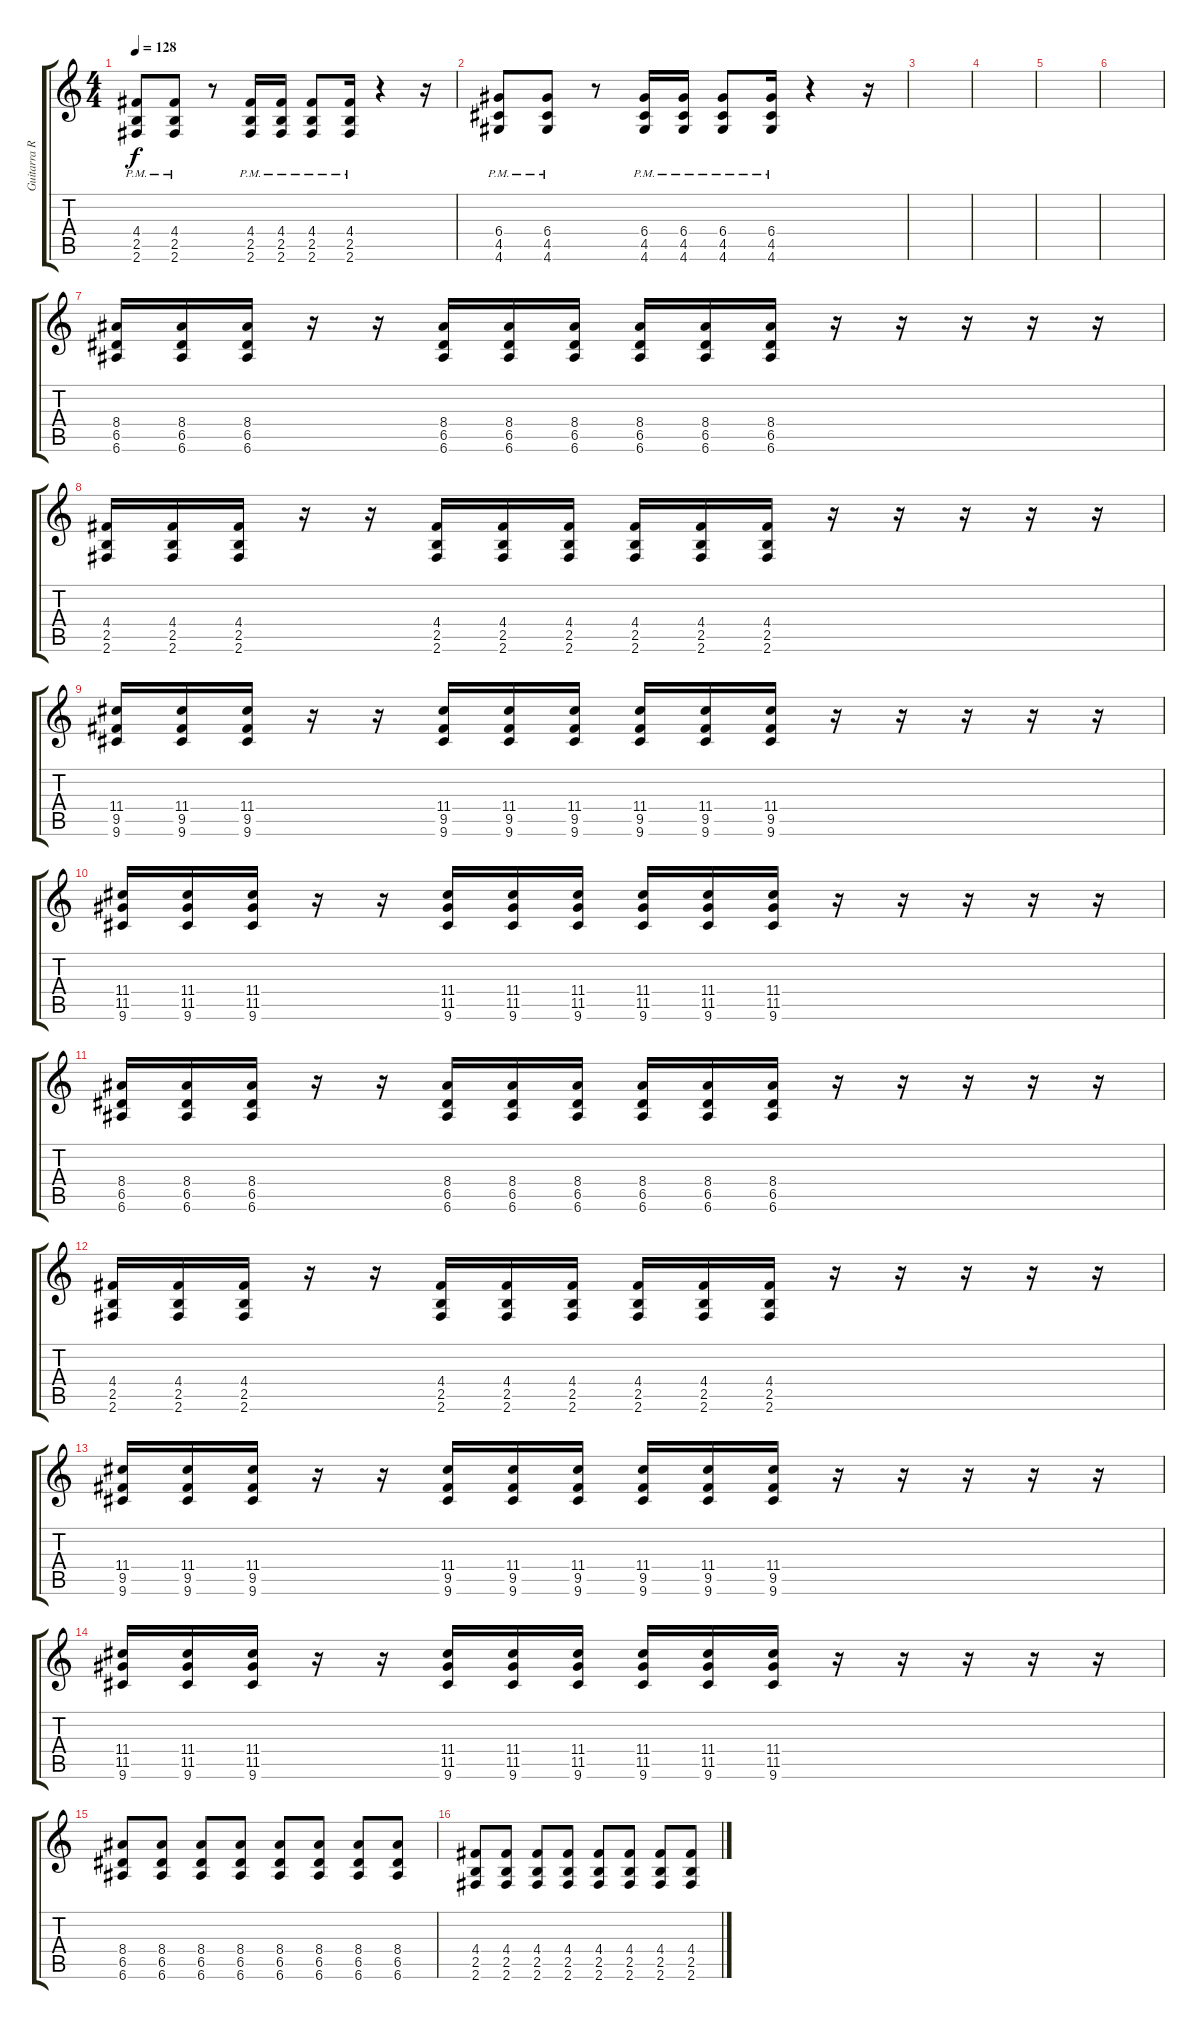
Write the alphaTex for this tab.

\track ("Guitarra Ritmica" "Guitarra R") {instrument overdrivenguitar}
\staff {score tabs}
\tuning (E4 B3 G3 D3 A2 E2) {hide}
\ts (4 4)
\tempo 128
\clef g2
\ks c
(4.4{pm} 2.5{pm} 2.6{pm}).8{dy f} (4.4{pm} 2.5{pm} 2.6{pm}).8 r.8 (4.4{pm} 2.5{pm} 2.6{pm}).16 (4.4{pm} 2.5{pm} 2.6{pm}).16 (4.4{pm} 2.5{pm} 2.6{pm}).8 (4.4{pm} 2.5{pm} 2.6{pm}).16 r.4 r.16 |
(6.4{pm} 4.5{pm} 4.6{pm}).8 (6.4{pm} 4.5{pm} 4.6{pm}).8 r.8 (6.4{pm} 4.5{pm} 4.6{pm}).16 (6.4{pm} 4.5{pm} 4.6{pm}).16 (6.4{pm} 4.5{pm} 4.6{pm}).8 (6.4{pm} 4.5{pm} 4.6{pm}).16 r.4 r.16 |
|
|
|
|
(8.4 6.5 6.6).16 (8.4 6.5 6.6).16 (8.4 6.5 6.6).16 r.16 r.16 (8.4 6.5 6.6).16 (8.4 6.5 6.6).16 (8.4 6.5 6.6).16 (8.4 6.5 6.6).16 (8.4 6.5 6.6).16 (8.4 6.5 6.6).16 r.16 r.16 r.16 r.16 r.16 |
(4.4 2.5 2.6).16 (4.4 2.5 2.6).16 (4.4 2.5 2.6).16 r.16 r.16 (4.4 2.5 2.6).16 (4.4 2.5 2.6).16 (4.4 2.5 2.6).16 (4.4 2.5 2.6).16 (4.4 2.5 2.6).16 (4.4 2.5 2.6).16 r.16 r.16 r.16 r.16 r.16 |
(11.4 9.5 9.6).16 (11.4 9.5 9.6).16 (11.4 9.5 9.6).16 r.16 r.16 (11.4 9.5 9.6).16 (11.4 9.5 9.6).16 (11.4 9.5 9.6).16 (11.4 9.5 9.6).16 (11.4 9.5 9.6).16 (11.4 9.5 9.6).16 r.16 r.16 r.16 r.16 r.16 |
(11.4 11.5 9.6).16 (11.4 11.5 9.6).16 (11.4 11.5 9.6).16 r.16 r.16 (11.4 11.5 9.6).16 (11.4 11.5 9.6).16 (11.4 11.5 9.6).16 (11.4 11.5 9.6).16 (11.4 11.5 9.6).16 (11.4 11.5 9.6).16 r.16 r.16 r.16 r.16 r.16 |
(8.4 6.5 6.6).16 (8.4 6.5 6.6).16 (8.4 6.5 6.6).16 r.16 r.16 (8.4 6.5 6.6).16 (8.4 6.5 6.6).16 (8.4 6.5 6.6).16 (8.4 6.5 6.6).16 (8.4 6.5 6.6).16 (8.4 6.5 6.6).16 r.16 r.16 r.16 r.16 r.16 |
(4.4 2.5 2.6).16 (4.4 2.5 2.6).16 (4.4 2.5 2.6).16 r.16 r.16 (4.4 2.5 2.6).16 (4.4 2.5 2.6).16 (4.4 2.5 2.6).16 (4.4 2.5 2.6).16 (4.4 2.5 2.6).16 (4.4 2.5 2.6).16 r.16 r.16 r.16 r.16 r.16 |
(11.4 9.5 9.6).16 (11.4 9.5 9.6).16 (11.4 9.5 9.6).16 r.16 r.16 (11.4 9.5 9.6).16 (11.4 9.5 9.6).16 (11.4 9.5 9.6).16 (11.4 9.5 9.6).16 (11.4 9.5 9.6).16 (11.4 9.5 9.6).16 r.16 r.16 r.16 r.16 r.16 |
(11.4 11.5 9.6).16 (11.4 11.5 9.6).16 (11.4 11.5 9.6).16 r.16 r.16 (11.4 11.5 9.6).16 (11.4 11.5 9.6).16 (11.4 11.5 9.6).16 (11.4 11.5 9.6).16 (11.4 11.5 9.6).16 (11.4 11.5 9.6).16 r.16 r.16 r.16 r.16 r.16 |
(8.4 6.5 6.6).8 (8.4 6.5 6.6).8 (8.4 6.5 6.6).8 (8.4 6.5 6.6).8 (8.4 6.5 6.6).8 (8.4 6.5 6.6).8 (8.4 6.5 6.6).8 (8.4 6.5 6.6).8 |
(4.4 2.5 2.6).8 (4.4 2.5 2.6).8 (4.4 2.5 2.6).8 (4.4 2.5 2.6).8 (4.4 2.5 2.6).8 (4.4 2.5 2.6).8 (4.4 2.5 2.6).8 (4.4 2.5 2.6).8
